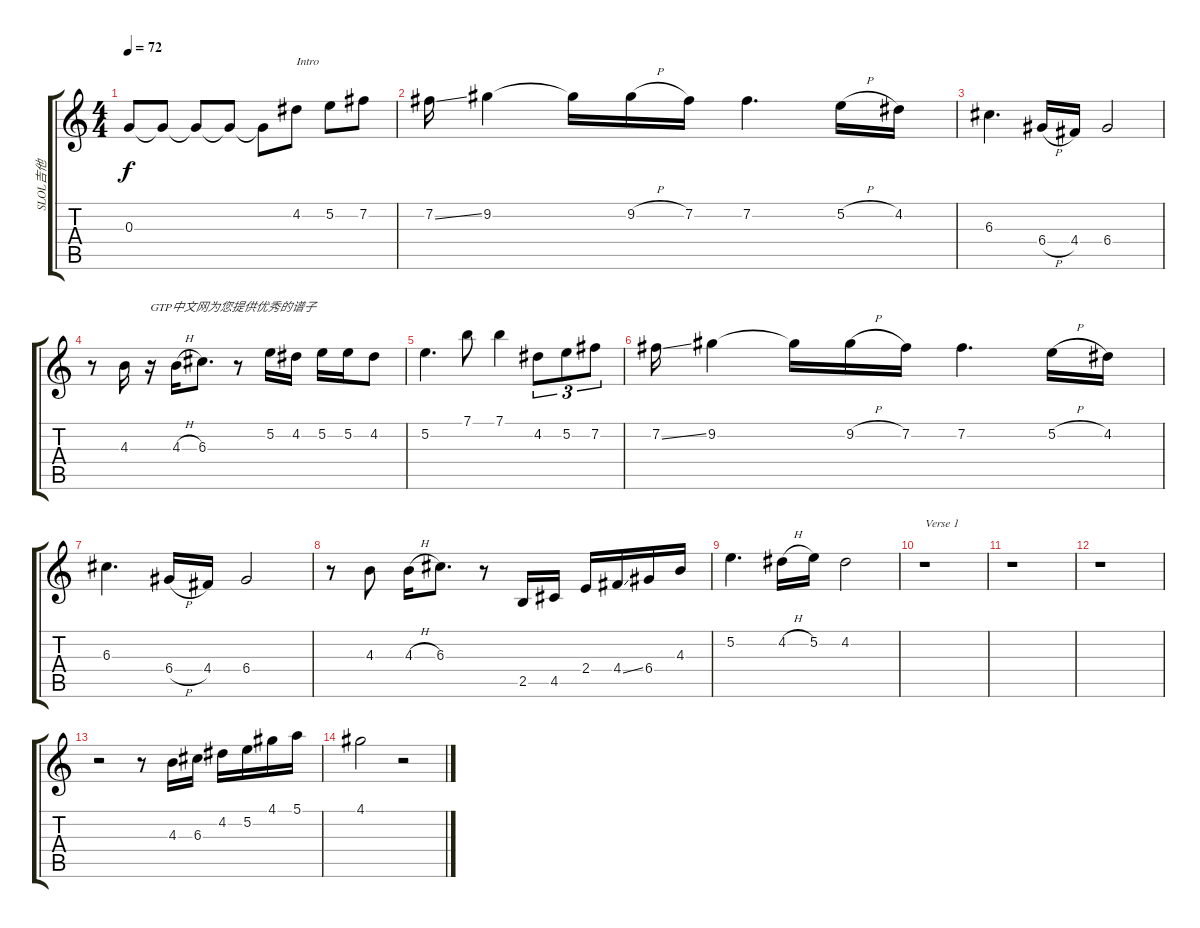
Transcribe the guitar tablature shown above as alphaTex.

\track ("SLOL吉他" "SLOL吉他") {instrument overdrivenguitar}
\staff {score tabs}
\tuning (E4 B3 G3 D3 A2 E2) {hide}
\ts (4 4)
\tempo 72
\clef g2
\ks c
0.3.8{dy f instrument overdrivenguitar} 0.3{t}.8 0.3{t}.8 0.3{t}.8 0.3{t}.8 4.2.8{txt "Intro"} 5.2.8 7.2.8 |
7.2{ss}.16 9.2.4 9.2{t}.16 9.2{h}.16 7.2.16 7.2.4{d} 5.2{h}.16 4.2.16 |
6.3.4{d} 6.4{h}.16 4.4.16 6.4.2 |
r.8 4.3.16 r.16{txt "GTP中文网为您提供优秀的谱子"} 4.3{h}.16 6.3.8{d} r.8 5.2.16 4.2.16 5.2.16 5.2.16 4.2.8 |
5.2.4{d} 7.1.8 7.1.4 4.2.8{tu (3 2)} 5.2.8{tu (3 2)} 7.2.8{tu (3 2)} |
7.2{ss}.16 9.2.4 9.2{t}.16 9.2{h}.16 7.2.16 7.2.4{d} 5.2{h}.16 4.2.16 |
6.3.4{d} 6.4{h}.16 4.4.16 6.4.2 |
r.8 4.3.8 4.3{h}.16 6.3.8{d} r.8 2.5.16 4.5.16 2.4.16 4.4{ss}.16 6.4.16 4.3.16 |
5.2.4{d} 4.2{h}.16 5.2.16 4.2.2 |
r.1{txt "Verse 1"} |
r.1 |
r.1 |
r.2 r.8 4.3.16 6.3.16 4.2.16 5.2.16 4.1.16 5.1.16 |
4.1.2 r.2
